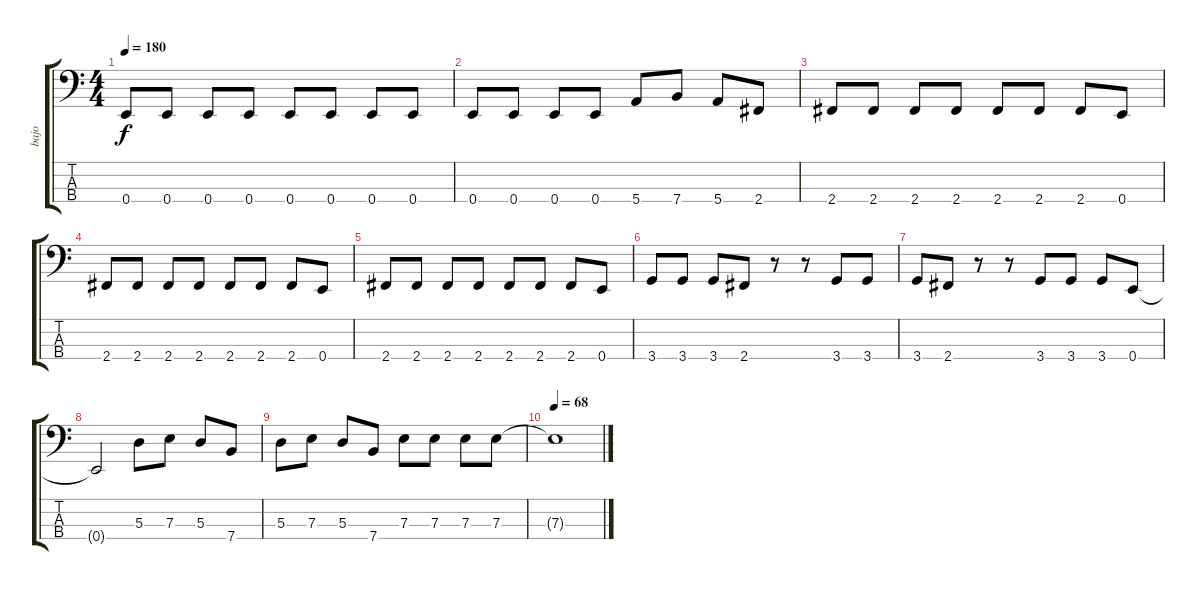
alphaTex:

\track ("bajo" "bajo") {instrument electricbasspick}
\staff {score tabs}
\tuning (G2 D2 A1 E1) {hide}
\ts (4 4)
\tempo 180
\clef f4
\ks c
0.4.8{dy f} 0.4.8 0.4.8 0.4.8 0.4.8 0.4.8 0.4.8 0.4.8 |
0.4.8 0.4.8 0.4.8 0.4.8 5.4.8 7.4.8 5.4.8 2.4.8 |
2.4.8 2.4.8 2.4.8 2.4.8 2.4.8 2.4.8 2.4.8 0.4.8 |
2.4.8 2.4.8 2.4.8 2.4.8 2.4.8 2.4.8 2.4.8 0.4.8 |
2.4.8 2.4.8 2.4.8 2.4.8 2.4.8 2.4.8 2.4.8 0.4.8 |
3.4.8 3.4.8 3.4.8 2.4.8 r.8 r.8 3.4.8 3.4.8 |
3.4.8 2.4.8 r.8 r.8 3.4.8 3.4.8 3.4.8 0.4.8 |
0.4{t}.2 5.3.8 7.3.8 5.3.8 7.4.8 |
5.3.8 7.3.8 5.3.8 7.4.8 7.3.8 7.3.8 7.3.8 7.3.8 |
\tempo 68
7.3{t}.1
